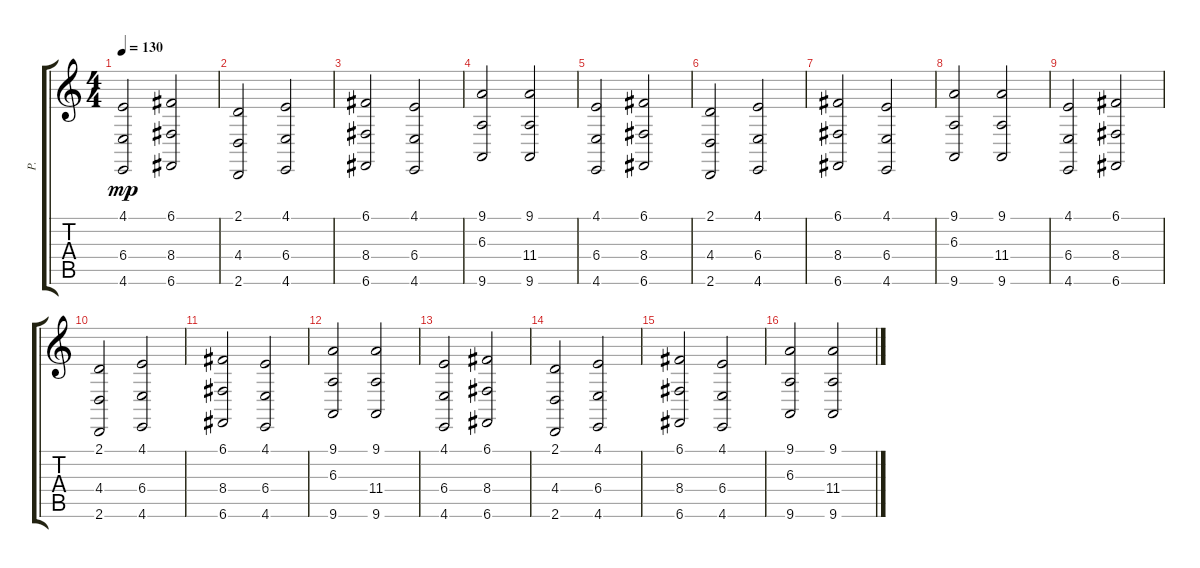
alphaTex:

\track ("        P. Lof (organ)" "        P.") {instrument churchorgan}
\staff {score tabs}
\tuning (C4 G3 Eb3 Bb2 F2 C2) {hide}
\ts (4 4)
\tempo 130
\clef g2
\ks c
(4.1 6.4 4.6).2{dy mp} (6.1 8.4 6.6).2 |
(2.1 4.4 2.6).2 (4.1 6.4 4.6).2 |
(6.1 8.4 6.6).2 (4.1 6.4 4.6).2 |
(9.1 6.3 9.6).2 (9.1 11.4 9.6).2 |
(4.1 6.4 4.6).2 (6.1 8.4 6.6).2 |
(2.1 4.4 2.6).2 (4.1 6.4 4.6).2 |
(6.1 8.4 6.6).2 (4.1 6.4 4.6).2 |
(9.1 6.3 9.6).2 (9.1 11.4 9.6).2 |
(4.1 6.4 4.6).2 (6.1 8.4 6.6).2 |
(2.1 4.4 2.6).2 (4.1 6.4 4.6).2 |
(6.1 8.4 6.6).2 (4.1 6.4 4.6).2 |
(9.1 6.3 9.6).2 (9.1 11.4 9.6).2 |
(4.1 6.4 4.6).2 (6.1 8.4 6.6).2 |
(2.1 4.4 2.6).2 (4.1 6.4 4.6).2 |
(6.1 8.4 6.6).2 (4.1 6.4 4.6).2 |
(9.1 6.3 9.6).2 (9.1 11.4 9.6).2
